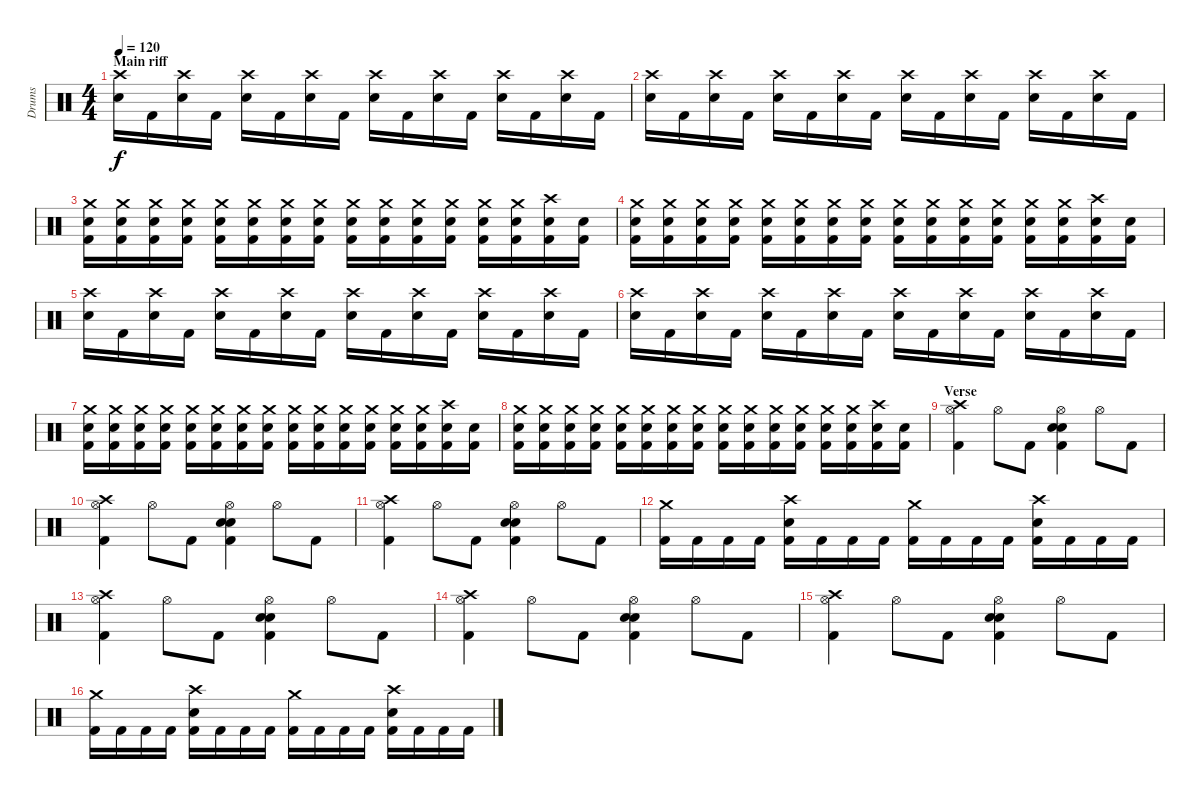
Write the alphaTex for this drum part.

\track ("Drums" "Drums") {instrument percussion}
\staff {score}
\articulation defaults
\ts (4 4)
\section ("" "Main riff")
\tempo 120
\clef neutral
\ks c
("Crash high (hit)" "Snare (hit) 2").16{dy f} "Kick (hit) 2".16 ("Crash high (hit)" "Snare (hit) 2").16 "Kick (hit) 2".16 ("Crash high (hit)" "Snare (hit) 2").16 "Kick (hit) 2".16 ("Crash high (hit)" "Snare (hit) 2").16 "Kick (hit) 2".16 ("Crash high (hit)" "Snare (hit) 2").16 "Kick (hit) 2".16 ("Crash high (hit)" "Snare (hit) 2").16 "Kick (hit) 2".16 ("Crash high (hit)" "Snare (hit) 2").16 "Kick (hit) 2".16 ("Crash high (hit)" "Snare (hit) 2").16 "Kick (hit) 2".16 |
("Crash high (hit)" "Snare (hit) 2").16 "Kick (hit) 2".16 ("Crash high (hit)" "Snare (hit) 2").16 "Kick (hit) 2".16 ("Crash high (hit)" "Snare (hit) 2").16 "Kick (hit) 2".16 ("Crash high (hit)" "Snare (hit) 2").16 "Kick (hit) 2".16 ("Crash high (hit)" "Snare (hit) 2").16 "Kick (hit) 2".16 ("Crash high (hit)" "Snare (hit) 2").16 "Kick (hit) 2".16 ("Crash high (hit)" "Snare (hit) 2").16 "Kick (hit) 2".16 ("Crash high (hit)" "Snare (hit) 2").16 "Kick (hit) 2".16 |
("Crash medium (hit)" "Snare (hit) 2" "Kick (hit) 2").16 ("Crash medium (hit)" "Snare (hit) 2" "Kick (hit) 2").16 ("Crash medium (hit)" "Snare (hit) 2" "Kick (hit) 2").16 ("Crash medium (hit)" "Snare (hit) 2" "Kick (hit) 2").16 ("Crash medium (hit)" "Snare (hit) 2" "Kick (hit) 2").16 ("Crash medium (hit)" "Snare (hit) 2" "Kick (hit) 2").16 ("Crash medium (hit)" "Snare (hit) 2" "Kick (hit) 2").16 ("Crash medium (hit)" "Snare (hit) 2" "Kick (hit) 2").16 ("Crash medium (hit)" "Snare (hit) 2" "Kick (hit) 2").16 ("Crash medium (hit)" "Snare (hit) 2" "Kick (hit) 2").16 ("Crash medium (hit)" "Snare (hit) 2" "Kick (hit) 2").16 ("Crash medium (hit)" "Snare (hit) 2" "Kick (hit) 2").16 ("Crash medium (hit)" "Snare (hit) 2" "Kick (hit) 2").16 ("Crash medium (hit)" "Snare (hit) 2" "Kick (hit) 2").16 ("Crash high (hit)" "Snare (hit) 2" "Kick (hit) 2").16 ("Snare (hit) 2" "Kick (hit) 2").16 |
("Crash medium (hit)" "Snare (hit) 2" "Kick (hit) 2").16 ("Crash medium (hit)" "Snare (hit) 2" "Kick (hit) 2").16 ("Crash medium (hit)" "Snare (hit) 2" "Kick (hit) 2").16 ("Crash medium (hit)" "Snare (hit) 2" "Kick (hit) 2").16 ("Crash medium (hit)" "Snare (hit) 2" "Kick (hit) 2").16 ("Crash medium (hit)" "Snare (hit) 2" "Kick (hit) 2").16 ("Crash medium (hit)" "Snare (hit) 2" "Kick (hit) 2").16 ("Crash medium (hit)" "Snare (hit) 2" "Kick (hit) 2").16 ("Crash medium (hit)" "Snare (hit) 2" "Kick (hit) 2").16 ("Crash medium (hit)" "Snare (hit) 2" "Kick (hit) 2").16 ("Crash medium (hit)" "Snare (hit) 2" "Kick (hit) 2").16 ("Crash medium (hit)" "Snare (hit) 2" "Kick (hit) 2").16 ("Crash medium (hit)" "Snare (hit) 2" "Kick (hit) 2").16 ("Crash medium (hit)" "Snare (hit) 2" "Kick (hit) 2").16 ("Crash high (hit)" "Snare (hit) 2" "Kick (hit) 2").16 ("Snare (hit) 2" "Kick (hit) 2").16 |
("Crash high (hit)" "Snare (hit) 2").16 "Kick (hit) 2".16 ("Crash high (hit)" "Snare (hit) 2").16 "Kick (hit) 2".16 ("Crash high (hit)" "Snare (hit) 2").16 "Kick (hit) 2".16 ("Crash high (hit)" "Snare (hit) 2").16 "Kick (hit) 2".16 ("Crash high (hit)" "Snare (hit) 2").16 "Kick (hit) 2".16 ("Crash high (hit)" "Snare (hit) 2").16 "Kick (hit) 2".16 ("Crash high (hit)" "Snare (hit) 2").16 "Kick (hit) 2".16 ("Crash high (hit)" "Snare (hit) 2").16 "Kick (hit) 2".16 |
("Crash high (hit)" "Snare (hit) 2").16 "Kick (hit) 2".16 ("Crash high (hit)" "Snare (hit) 2").16 "Kick (hit) 2".16 ("Crash high (hit)" "Snare (hit) 2").16 "Kick (hit) 2".16 ("Crash high (hit)" "Snare (hit) 2").16 "Kick (hit) 2".16 ("Crash high (hit)" "Snare (hit) 2").16 "Kick (hit) 2".16 ("Crash high (hit)" "Snare (hit) 2").16 "Kick (hit) 2".16 ("Crash high (hit)" "Snare (hit) 2").16 "Kick (hit) 2".16 ("Crash high (hit)" "Snare (hit) 2").16 "Kick (hit) 2".16 |
("Crash medium (hit)" "Snare (hit) 2" "Kick (hit) 2").16 ("Crash medium (hit)" "Snare (hit) 2" "Kick (hit) 2").16 ("Crash medium (hit)" "Snare (hit) 2" "Kick (hit) 2").16 ("Crash medium (hit)" "Snare (hit) 2" "Kick (hit) 2").16 ("Crash medium (hit)" "Snare (hit) 2" "Kick (hit) 2").16 ("Crash medium (hit)" "Snare (hit) 2" "Kick (hit) 2").16 ("Crash medium (hit)" "Snare (hit) 2" "Kick (hit) 2").16 ("Crash medium (hit)" "Snare (hit) 2" "Kick (hit) 2").16 ("Crash medium (hit)" "Snare (hit) 2" "Kick (hit) 2").16 ("Crash medium (hit)" "Snare (hit) 2" "Kick (hit) 2").16 ("Crash medium (hit)" "Snare (hit) 2" "Kick (hit) 2").16 ("Crash medium (hit)" "Snare (hit) 2" "Kick (hit) 2").16 ("Crash medium (hit)" "Snare (hit) 2" "Kick (hit) 2").16 ("Crash medium (hit)" "Snare (hit) 2" "Kick (hit) 2").16 ("Crash high (hit)" "Snare (hit) 2" "Kick (hit) 2").16 ("Snare (hit) 2" "Kick (hit) 2").16 |
("Crash medium (hit)" "Snare (hit) 2" "Kick (hit) 2").16 ("Crash medium (hit)" "Snare (hit) 2" "Kick (hit) 2").16 ("Crash medium (hit)" "Snare (hit) 2" "Kick (hit) 2").16 ("Crash medium (hit)" "Snare (hit) 2" "Kick (hit) 2").16 ("Crash medium (hit)" "Snare (hit) 2" "Kick (hit) 2").16 ("Crash medium (hit)" "Snare (hit) 2" "Kick (hit) 2").16 ("Crash medium (hit)" "Snare (hit) 2" "Kick (hit) 2").16 ("Crash medium (hit)" "Snare (hit) 2" "Kick (hit) 2").16 ("Crash medium (hit)" "Snare (hit) 2" "Kick (hit) 2").16 ("Crash medium (hit)" "Snare (hit) 2" "Kick (hit) 2").16 ("Crash medium (hit)" "Snare (hit) 2" "Kick (hit) 2").16 ("Crash medium (hit)" "Snare (hit) 2" "Kick (hit) 2").16 ("Crash medium (hit)" "Snare (hit) 2" "Kick (hit) 2").16 ("Crash medium (hit)" "Snare (hit) 2" "Kick (hit) 2").16 ("Crash high (hit)" "Snare (hit) 2" "Kick (hit) 2").16 ("Snare (hit) 2" "Kick (hit) 2").16 |
\section ("" "Verse")
("Crash high (hit)" "Hi-Hat (open)" "Kick (hit) 2").4 "Hi-Hat (open)".8 "Kick (hit) 2".8 ("Hi-Hat (open)" "Snare (hit) 2" "Electric Snare (hit)" "Kick (hit) 2").4 "Hi-Hat (open)".8 "Kick (hit) 2".8 |
("Crash high (hit)" "Hi-Hat (open)" "Kick (hit) 2").4 "Hi-Hat (open)".8 "Kick (hit) 2".8 ("Hi-Hat (open)" "Snare (hit) 2" "Electric Snare (hit)" "Kick (hit) 2").4 "Hi-Hat (open)".8 "Kick (hit) 2".8 |
("Crash high (hit)" "Hi-Hat (open)" "Kick (hit) 2").4 "Hi-Hat (open)".8 "Kick (hit) 2".8 ("Hi-Hat (open)" "Snare (hit) 2" "Electric Snare (hit)" "Kick (hit) 2").4 "Hi-Hat (open)".8 "Kick (hit) 2".8 |
("Crash medium (hit)" "Kick (hit) 2").16 "Kick (hit) 2".16 "Kick (hit) 2".16 "Kick (hit) 2".16 ("Crash high (hit)" "Snare (hit) 2" "Kick (hit) 2").16 "Kick (hit) 2".16 "Kick (hit) 2".16 "Kick (hit) 2".16 ("Crash medium (hit)" "Kick (hit) 2").16 "Kick (hit) 2".16 "Kick (hit) 2".16 "Kick (hit) 2".16 ("Crash high (hit)" "Snare (hit) 2" "Kick (hit) 2").16 "Kick (hit) 2".16 "Kick (hit) 2".16 "Kick (hit) 2".16 |
("Crash high (hit)" "Hi-Hat (open)" "Kick (hit) 2").4 "Hi-Hat (open)".8 "Kick (hit) 2".8 ("Hi-Hat (open)" "Snare (hit) 2" "Electric Snare (hit)" "Kick (hit) 2").4 "Hi-Hat (open)".8 "Kick (hit) 2".8 |
("Crash high (hit)" "Hi-Hat (open)" "Kick (hit) 2").4 "Hi-Hat (open)".8 "Kick (hit) 2".8 ("Hi-Hat (open)" "Snare (hit) 2" "Electric Snare (hit)" "Kick (hit) 2").4 "Hi-Hat (open)".8 "Kick (hit) 2".8 |
("Crash high (hit)" "Hi-Hat (open)" "Kick (hit) 2").4 "Hi-Hat (open)".8 "Kick (hit) 2".8 ("Hi-Hat (open)" "Snare (hit) 2" "Electric Snare (hit)" "Kick (hit) 2").4 "Hi-Hat (open)".8 "Kick (hit) 2".8 |
("Crash medium (hit)" "Kick (hit) 2").16 "Kick (hit) 2".16 "Kick (hit) 2".16 "Kick (hit) 2".16 ("Crash high (hit)" "Snare (hit) 2" "Kick (hit) 2").16 "Kick (hit) 2".16 "Kick (hit) 2".16 "Kick (hit) 2".16 ("Crash medium (hit)" "Kick (hit) 2").16 "Kick (hit) 2".16 "Kick (hit) 2".16 "Kick (hit) 2".16 ("Crash high (hit)" "Snare (hit) 2" "Kick (hit) 2").16 "Kick (hit) 2".16 "Kick (hit) 2".16 "Kick (hit) 2".16
